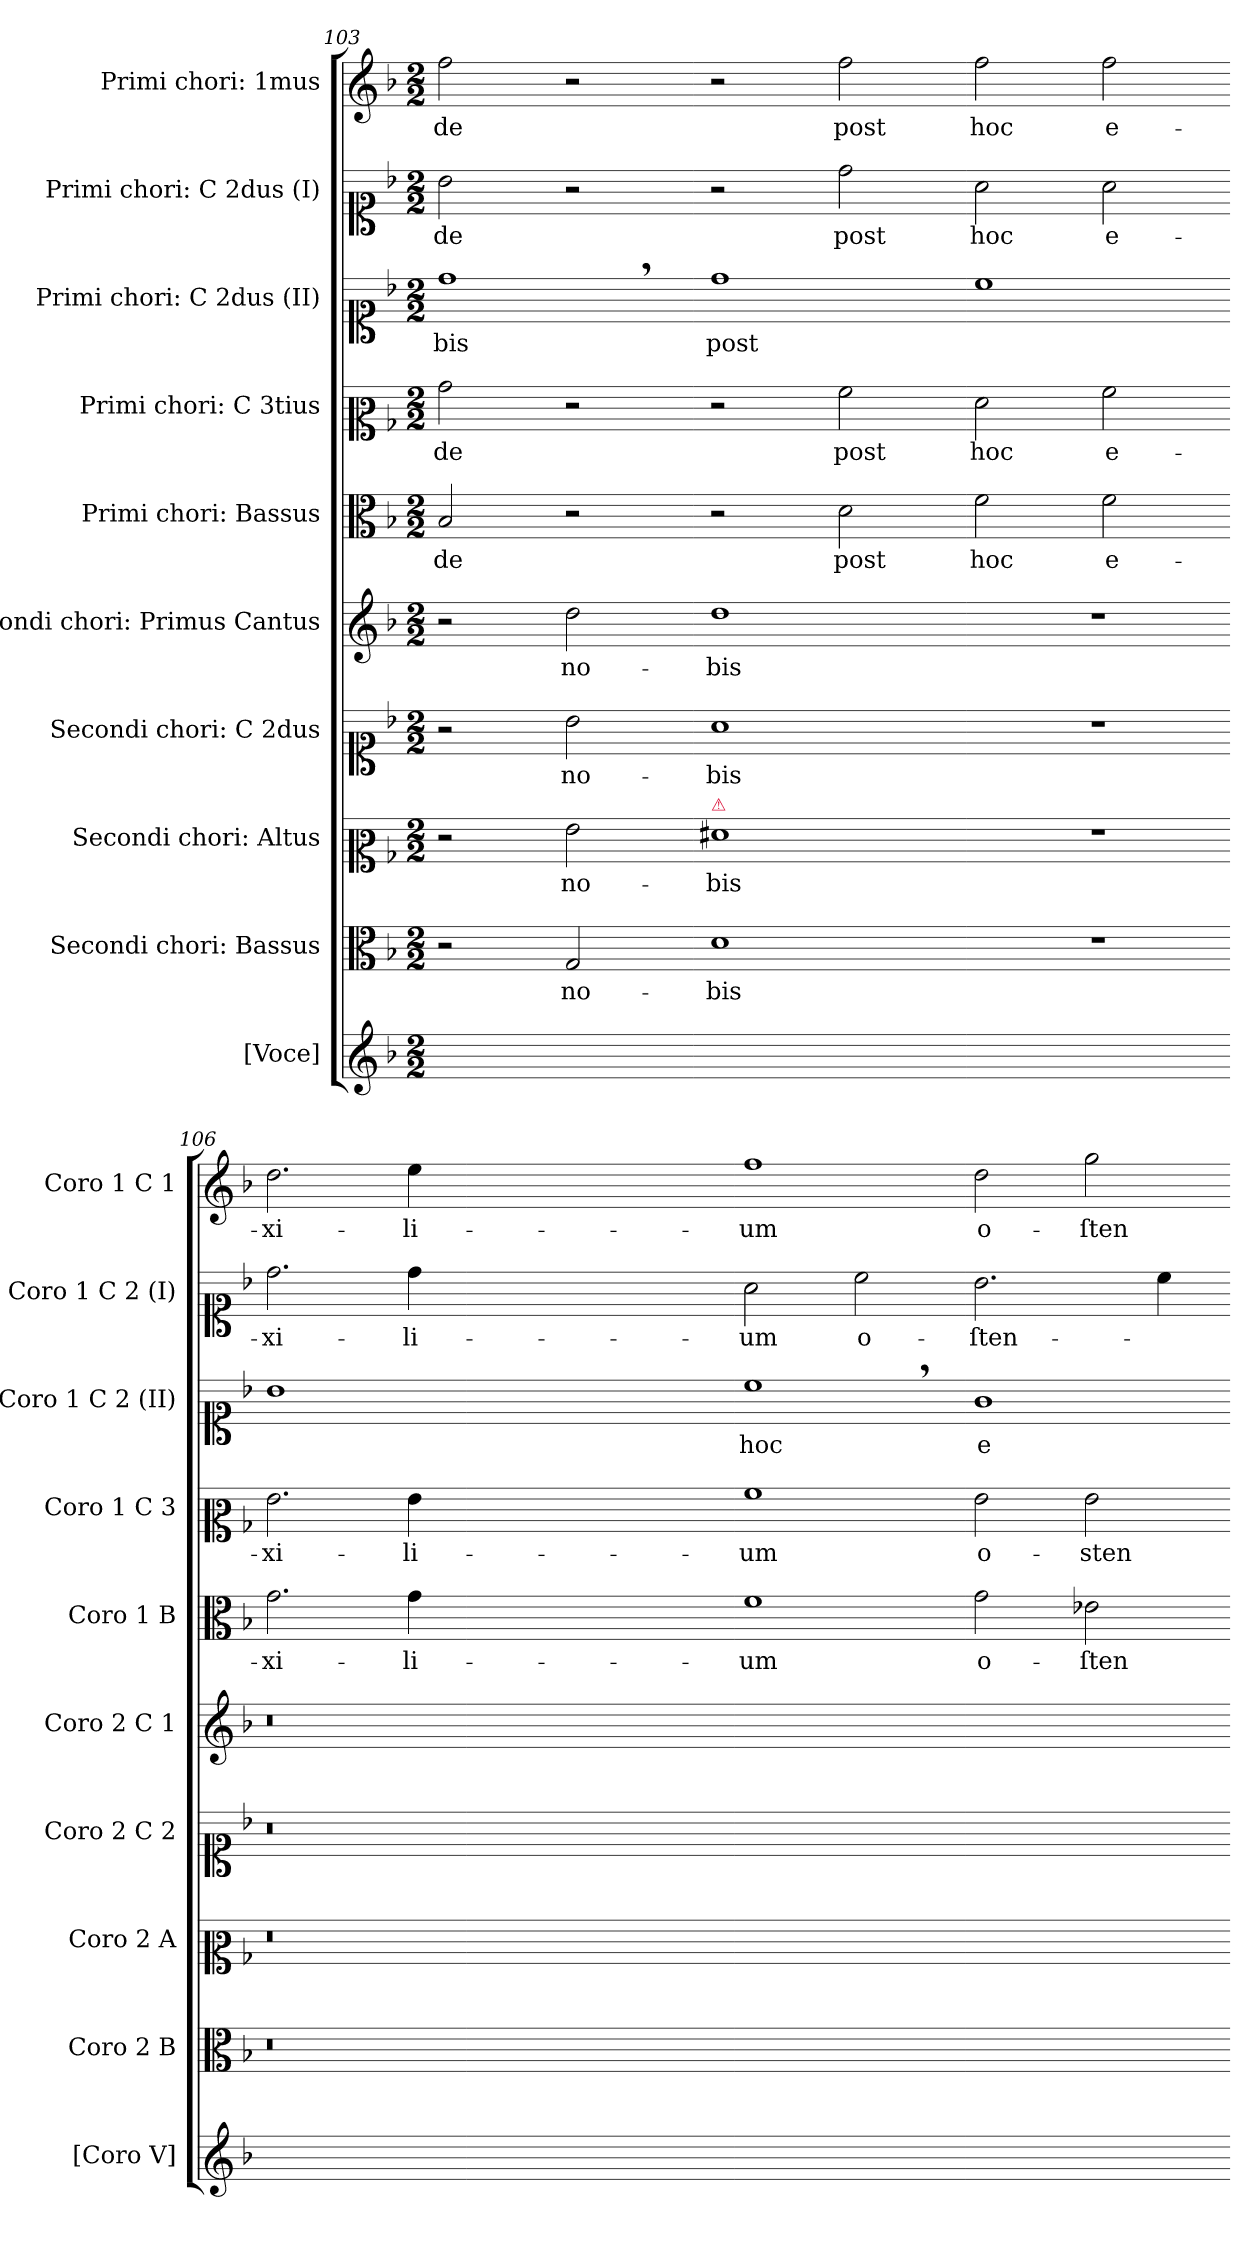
**kern	**kern	**text	**kern	**text	**kern	**text	**kern	**text	**kern	**text	**kern	**text	**kern	**text	**kern	**text	**kern	**text
*part10	*part9	*part9	*part8	*part8	*part7	*part7	*part6	*part6	*part5	*part5	*part4	*part4	*part3	*part3	*part2	*part2	*part1	*part1
*staff10	*staff9	*staff9	*staff8	*staff8	*staff7	*staff7	*staff6	*staff6	*staff5	*staff5	*staff4	*staff4	*staff3	*staff3	*staff2	*staff2	*staff1	*staff1
*I"[Voce]	*I"Secondi chori: Bassus	*	*I"Secondi chori: Altus	*	*I"Secondi chori: C 2dus	*	*I"Secondi chori: Primus Cantus	*	*I"Primi chori: Bassus	*	*I"Primi chori: C 3tius	*	*I"Primi chori: C 2dus (II)	*	*I"Primi chori: C 2dus (I)	*	*I"Primi chori: 1mus	*
*I'[Coro V]	*I'Coro 2 B	*	*I'Coro 2 A	*	*I'Coro 2 C 2	*	*I'Coro 2 C 1	*	*I'Coro 1 B	*	*I'Coro 1 C 3	*	*I'Coro 1 C 2 (II)	*	*I'Coro 1 C 2 (I)	*	*I'Coro 1 C 1	*
*clefG2	*clefC3	*	*clefC2	*	*clefC1	*	*clefG2	*	*clefC3	*	*clefC2	*	*clefC1	*	*clefC1	*	*clefG2	*
*k[b-]	*k[b-]	*	*k[b-]	*	*k[b-]	*	*k[b-]	*	*k[b-]	*	*k[b-]	*	*k[b-]	*	*k[b-]	*	*k[b-]	*
*M2/2	*M2/2	*	*M2/2	*	*M2/2	*	*M2/2	*	*M2/2	*	*M2/2	*	*M2/2	*	*M2/2	*	*M2/2	*
=103	=103	=103	=103	=103	=103	=103	=103	=103	=103	=103	=103	=103	=103	=103	=103	=103	=103	=103
1ryy	2r	.	2r	.	2r	.	2r	.	2B-/	-de	2b-\	-de	1dd,<\	-bis	2b-\	-de	2ff\	-de
.	2G/	no-	2g\	no-	2b-\	no-	2dd\	no-	2r	.	2r	.	.	.	2r	.	2r	.
=104-	=104-	=104-	=104-	=104-	=104-	=104-	=104-	=104-	=104-	=104-	=104-	=104-	=104-	=104-	=104-	=104-	=104-	=104-
!	!	!	!LO:TX:a:color=crimson:t=⚠	!	!	!	!	!	!	!	!	!	!	!	!	!	!	!
1ryy	1d\	-bis	1f#X\	-bis	1a\	-bis	1dd\	-bis	2r	.	2r	.	1dd\	post	2r	.	2r	.
.	.	.	.	.	.	.	.	.	2d\	post	2a\	post	.	.	2dd\	post	2ff\	post
=105-	=105-	=105-	=105-	=105-	=105-	=105-	=105-	=105-	=105-	=105-	=105-	=105-	=105-	=105-	=105-	=105-	=105-	=105-
1ryy	1r	.	1r	.	1r	.	1r	.	2f\	hoc	2f\	hoc	1cc\	.	2a\	hoc	2ff\	hoc
.	.	.	.	.	.	.	.	.	2f\	e-	2a\	e-	.	.	2a\	e-	2ff\	e-
=106-	=106-	=106-	=106-	=106-	=106-	=106-	=106-	=106-	=106-	=106-	=106-	=106-	=106-	=106-	=106-	=106-	=106-	=106-
1ryy	0.r	.	0.r	.	0.r	.	0.r	.	2.g\	-xi-	2.g\	-xi-	1b-\	.	2.dd\	-xi-	2.dd\	-xi-
.	.	.	.	.	.	.	.	.	4g\	-li-	4g\	-li-	.	.	4dd\	-li-	4ee\	-li-
0ryy	.	.	.	.	.	.	.	.	0ryy	.	0ryy	.	0ryy	.	0ryy	.	0ryy	.
=107-	=107-	=107-	=107-	=107-	=107-	=107-	=107-	=107-	=107-	=107-	=107-	=107-	=107-	=107-	=107-	=107-	=107-	=107-
1ryy	1ryy	.	1ryy	.	1ryy	.	1ryy	.	1f\	-um	1a\	-um	1cc,<\	hoc	2a\	-um	1ff\	-um
.	.	.	.	.	.	.	.	.	.	.	.	.	.	.	2cc\	o-	.	.
=108-	=108-	=108-	=108-	=108-	=108-	=108-	=108-	=108-	=108-	=108-	=108-	=108-	=108-	=108-	=108-	=108-	=108-	=108-
1ryy	1ryy	.	1ryy	.	1ryy	.	1ryy	.	2g\	o-	2g\	o-	1g\	e-	2.b-\	-ſten-	2dd\	o-
.	.	.	.	.	.	.	.	.	2e-X\	-ſten-	2g\	-sten-	.	.	.	.	2gg\	-ſten-
.	.	.	.	.	.	.	.	.	.	.	.	.	.	.	4cc\	.	.	.
=-	=-	=-	=-	=-	=-	=-	=-	=-	=-	=-	=-	=-	=-	=-	=-	=-	=-	=-
*-	*-	*-	*-	*-	*-	*-	*-	*-	*-	*-	*-	*-	*-	*-	*-	*-	*-	*-
